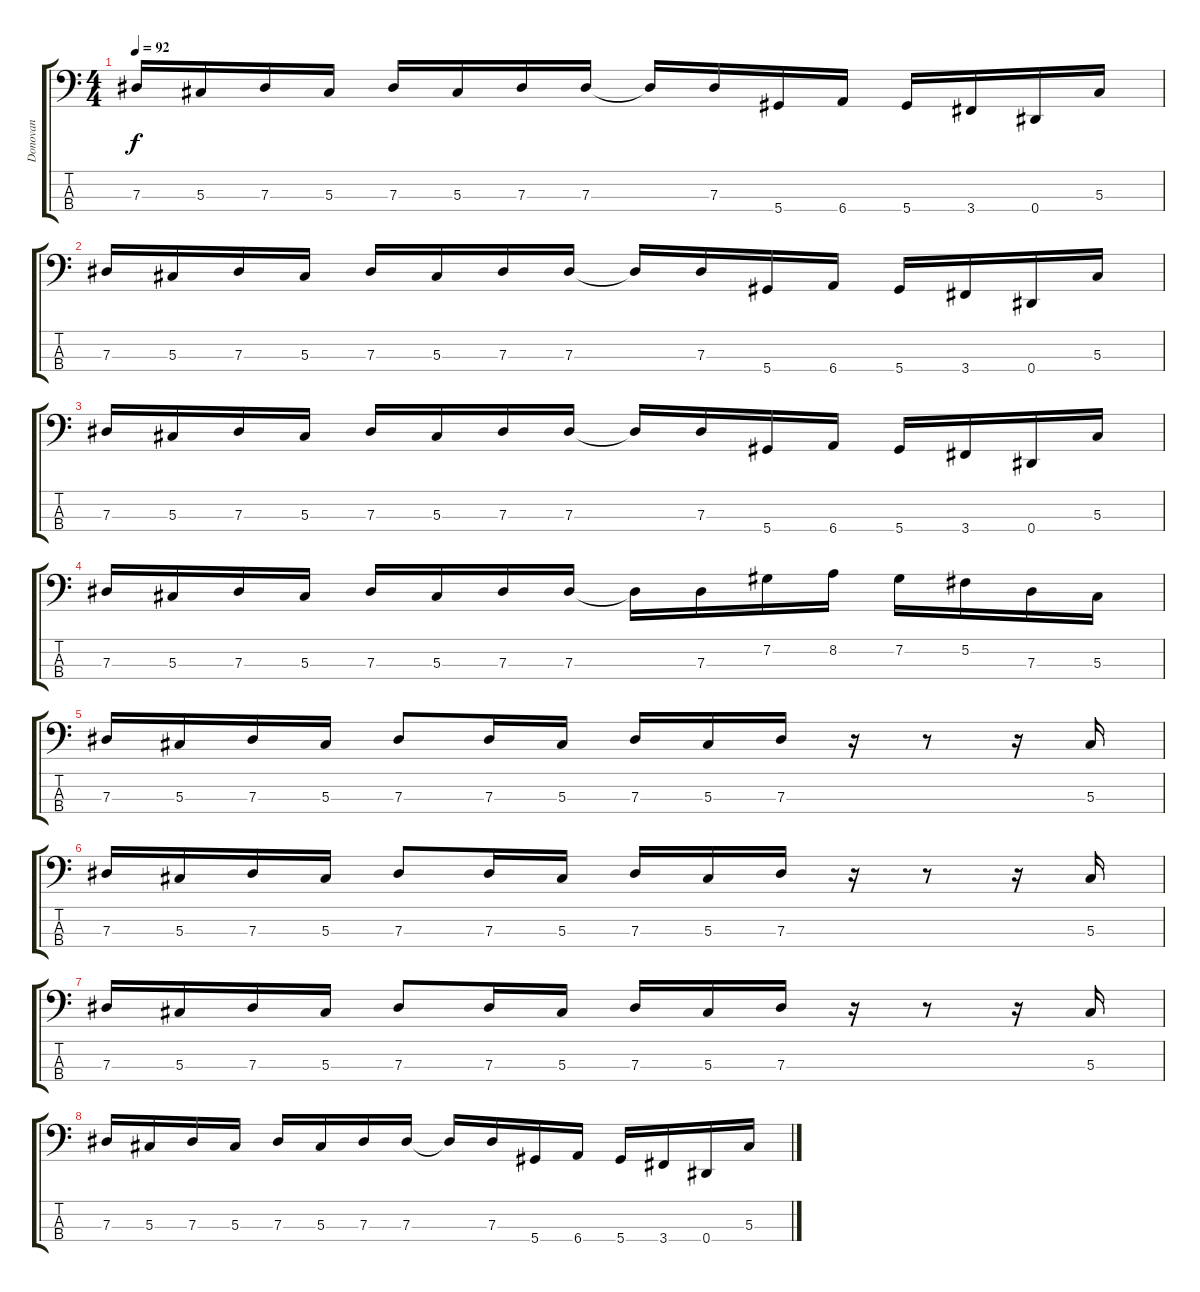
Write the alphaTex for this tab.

\track ("Donovan" "Donovan") {instrument electricbassfinger}
\staff {score tabs}
\tuning (Gb2 Db2 Ab1 Eb1) {hide}
\ts (4 4)
\tempo 92
\clef f4
\ks c
7.3.16{dy f} 5.3.16 7.3.16 5.3.16 7.3.16 5.3.16 7.3.16 7.3.16 7.3{t}.16 7.3.16 5.4.16 6.4.16 5.4.16 3.4.16 0.4.16 5.3.16 |
7.3.16 5.3.16 7.3.16 5.3.16 7.3.16 5.3.16 7.3.16 7.3.16 7.3{t}.16 7.3.16 5.4.16 6.4.16 5.4.16 3.4.16 0.4.16 5.3.16 |
7.3.16 5.3.16 7.3.16 5.3.16 7.3.16 5.3.16 7.3.16 7.3.16 7.3{t}.16 7.3.16 5.4.16 6.4.16 5.4.16 3.4.16 0.4.16 5.3.16 |
7.3.16 5.3.16 7.3.16 5.3.16 7.3.16 5.3.16 7.3.16 7.3.16 7.3{t}.16 7.3.16 7.2.16 8.2.16 7.2.16 5.2.16 7.3.16 5.3.16 |
7.3.16 5.3.16 7.3.16 5.3.16 7.3.8 7.3.16 5.3.16 7.3.16 5.3.16 7.3.16 r.16 r.8 r.16 5.3.16 |
7.3.16 5.3.16 7.3.16 5.3.16 7.3.8 7.3.16 5.3.16 7.3.16 5.3.16 7.3.16 r.16 r.8 r.16 5.3.16 |
7.3.16 5.3.16 7.3.16 5.3.16 7.3.8 7.3.16 5.3.16 7.3.16 5.3.16 7.3.16 r.16 r.8 r.16 5.3.16 |
7.3.16 5.3.16 7.3.16 5.3.16 7.3.16 5.3.16 7.3.16 7.3.16 7.3{t}.16 7.3.16 5.4.16 6.4.16 5.4.16 3.4.16 0.4.16 5.3.16
